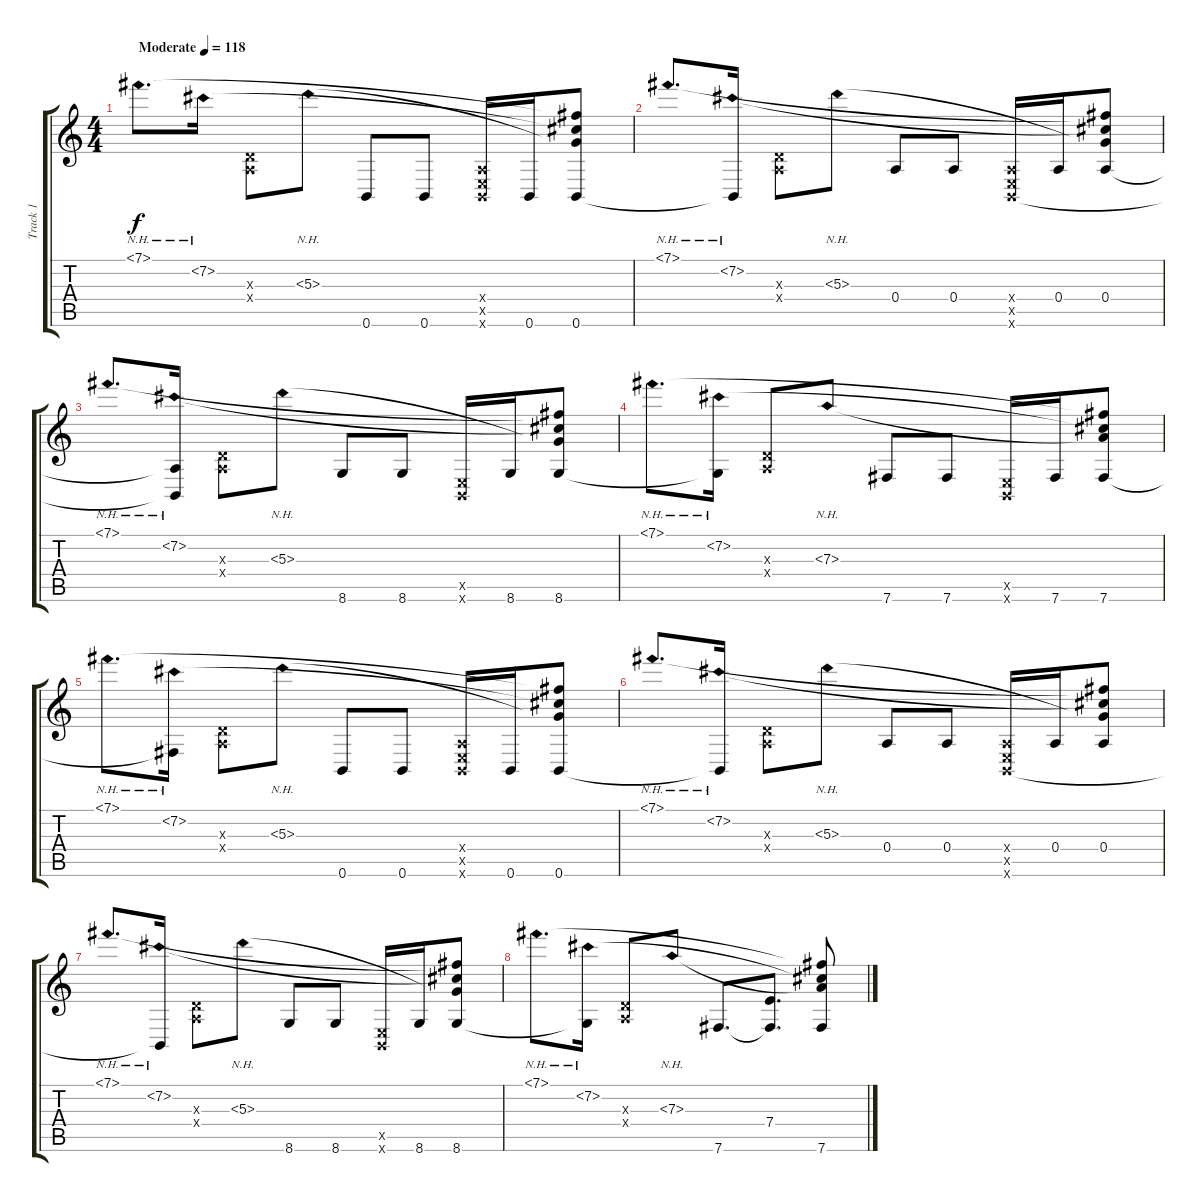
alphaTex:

\track ("Track 1" "Track 1") {instrument acousticguitarsteel}
\staff {score tabs}
\tuning (B3 Gb3 D3 A2 E2 B1) {hide}
\ts (4 4)
\tempo (118 "Moderate")
\clef g2
\ks c
7.1{nh}.8{d dy f volume 13 instrument acousticguitarsteel} 7.2{nh}.16 (0.3{x} 0.4{x}).8 5.3{nh}.8 0.6.8 0.6.8 (0.4{x} 0.5{x} 0.6{x}).16 0.6.16 (7.1{t} 7.2{t} 5.3{t} 0.6).8 |
7.1{nh}.8{d} (7.2{nh} 0.6{t}).16 (0.3{x} 0.4{x}).8 5.3{nh}.8 0.4.8 0.4.8 (0.4{x} 0.5{x} 0.6{x}).16 0.4.16 (7.1{t} 7.2{t} 5.3{t} 0.4).8 |
7.1{nh}.8{d} (7.2{nh} 0.4{t} 0.6{t}).16 (0.3{x} 0.4{x}).8 5.3{nh}.8 8.6.8 8.6.8 (0.5{x} 0.6{x}).16 8.6.16 (7.1{t} 7.2{t} 5.3{t} 8.6).8 |
7.1{nh}.8{d} (7.2{nh} 8.6{t}).16 (0.3{x} 0.4{x}).8 7.3{nh}.8 7.6.8 7.6.8 (0.5{x} 0.6{x}).16 7.6.16 (7.1{t} 7.2{t} 7.3{t} 7.6).8 |
7.1{nh}.8{d} (7.2{nh} 7.6{t}).16 (0.3{x} 0.4{x}).8 5.3{nh}.8 0.6.8 0.6.8 (0.4{x} 0.5{x} 0.6{x}).16 0.6.16 (7.1{t} 7.2{t} 5.3{t} 0.6).8 |
7.1{nh}.8{d} (7.2{nh} 0.6{t}).16 (0.3{x} 0.4{x}).8 5.3{nh}.8 0.4.8 0.4.8 (0.4{x} 0.5{x} 0.6{x}).16 0.4.16 (7.1{t} 7.2{t} 5.3{t} 0.4).8 |
7.1{nh}.8{d} (7.2{nh} 0.6{t}).16 (0.3{x} 0.4{x}).8 5.3{nh}.8 8.6.8 8.6.8 (0.5{x} 0.6{x}).16 8.6.16 (7.1{t} 7.2{t} 5.3{t} 8.6).8 |
7.1{nh}.8{d} (7.2{nh} 8.6{t}).16 (0.3{x} 0.4{x}).8 7.3{nh}.8 7.6.8{d} (7.4 7.6{t}).8{d} (7.1{t} 7.2{t} 7.3{t} 7.6).8
